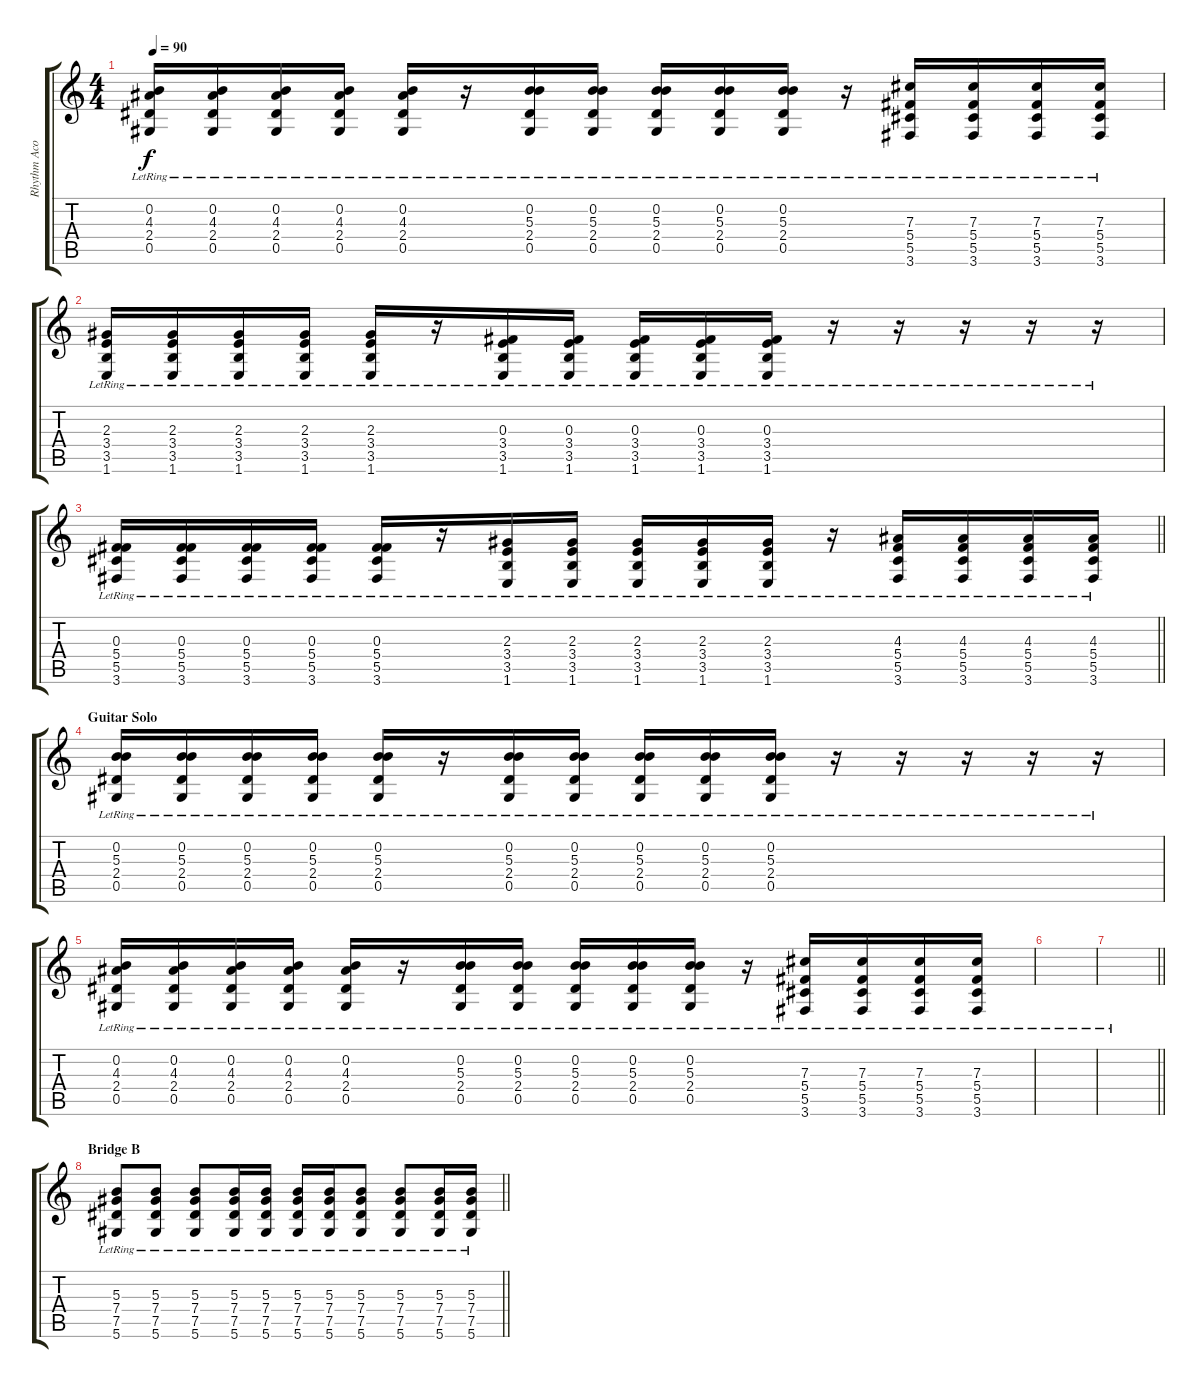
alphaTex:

\track ("Rhythm Acoustic Guitar" "Rhythm Aco") {instrument acousticguitarsteel}
\staff {score tabs}
\tuning (Eb4 B3 Gb3 Db3 Ab2 Eb2) {hide}
\ts (4 4)
\tempo 90
\clef g2
\ks c
(0.2{lr} 4.3{lr} 2.4{lr} 0.5{lr}).16{dy f} (0.2{lr} 4.3{lr} 2.4{lr} 0.5{lr}).16 (0.2{lr} 4.3{lr} 2.4{lr} 0.5{lr}).16 (0.2{lr} 4.3{lr} 2.4{lr} 0.5{lr}).16 (0.2{lr} 4.3{lr} 2.4{lr} 0.5{lr}).16 r.16 (0.2{lr} 5.3{lr} 2.4{lr} 0.5{lr}).16 (0.2{lr} 5.3{lr} 2.4{lr} 0.5{lr}).16 (0.2{lr} 5.3{lr} 2.4{lr} 0.5{lr}).16 (0.2{lr} 5.3{lr} 2.4{lr} 0.5{lr}).16 (0.2{lr} 5.3{lr} 2.4{lr} 0.5{lr}).16 r.16 (7.3{lr} 5.4{lr} 5.5{lr} 3.6{lr}).16 (7.3{lr} 5.4{lr} 5.5{lr} 3.6{lr}).16 (7.3{lr} 5.4{lr} 5.5{lr} 3.6{lr}).16 (7.3{lr} 5.4{lr} 5.5{lr} 3.6{lr}).16 |
(2.3{lr} 3.4{lr} 3.5{lr} 1.6{lr}).16 (2.3{lr} 3.4{lr} 3.5{lr} 1.6{lr}).16 (2.3{lr} 3.4{lr} 3.5{lr} 1.6{lr}).16 (2.3{lr} 3.4{lr} 3.5{lr} 1.6{lr}).16 (2.3{lr} 3.4{lr} 3.5{lr} 1.6{lr}).16 r.16 (0.3{lr} 3.4{lr} 3.5{lr} 1.6{lr}).16 (0.3{lr} 3.4{lr} 3.5{lr} 1.6{lr}).16 (0.3{lr} 3.4{lr} 3.5{lr} 1.6{lr}).16 (0.3{lr} 3.4{lr} 3.5{lr} 1.6{lr}).16 (0.3{lr} 3.4{lr} 3.5{lr} 1.6{lr}).16 r.16 r.16 r.16 r.16 r.16 |
\barLineRight lightlight
(0.3{lr} 5.4{lr} 5.5{lr} 3.6{lr}).16 (0.3{lr} 5.4{lr} 5.5{lr} 3.6{lr}).16 (0.3{lr} 5.4{lr} 5.5{lr} 3.6{lr}).16 (0.3{lr} 5.4{lr} 5.5{lr} 3.6{lr}).16 (0.3{lr} 5.4{lr} 5.5{lr} 3.6{lr}).16 r.16 (2.3{lr} 3.4{lr} 3.5{lr} 1.6{lr}).16 (2.3{lr} 3.4{lr} 3.5{lr} 1.6{lr}).16 (2.3{lr} 3.4{lr} 3.5{lr} 1.6{lr}).16 (2.3{lr} 3.4{lr} 3.5{lr} 1.6{lr}).16 (2.3{lr} 3.4{lr} 3.5{lr} 1.6{lr}).16 r.16 (4.3{lr} 5.4{lr} 5.5{lr} 3.6{lr}).16 (4.3{lr} 5.4{lr} 5.5{lr} 3.6{lr}).16 (4.3{lr} 5.4{lr} 5.5{lr} 3.6{lr}).16 (4.3{lr} 5.4{lr} 5.5{lr} 3.6{lr}).16 |
\section ("" "Guitar Solo")
(0.2{lr} 5.3{lr} 2.4{lr} 0.5{lr}).16 (0.2{lr} 5.3{lr} 2.4{lr} 0.5{lr}).16 (0.2{lr} 5.3{lr} 2.4{lr} 0.5{lr}).16 (0.2{lr} 5.3{lr} 2.4{lr} 0.5{lr}).16 (0.2{lr} 5.3{lr} 2.4{lr} 0.5{lr}).16 r.16 (0.2{lr} 5.3{lr} 2.4{lr} 0.5{lr}).16 (0.2{lr} 5.3{lr} 2.4{lr} 0.5{lr}).16 (0.2{lr} 5.3{lr} 2.4{lr} 0.5{lr}).16 (0.2{lr} 5.3{lr} 2.4{lr} 0.5{lr}).16 (0.2{lr} 5.3{lr} 2.4{lr} 0.5{lr}).16 r.16 r.16 r.16 r.16 r.16 |
(0.2{lr} 4.3{lr} 2.4{lr} 0.5{lr}).16 (0.2{lr} 4.3{lr} 2.4{lr} 0.5{lr}).16 (0.2{lr} 4.3{lr} 2.4{lr} 0.5{lr}).16 (0.2{lr} 4.3{lr} 2.4{lr} 0.5{lr}).16 (0.2{lr} 4.3{lr} 2.4{lr} 0.5{lr}).16 r.16 (0.2{lr} 5.3{lr} 2.4{lr} 0.5{lr}).16 (0.2{lr} 5.3{lr} 2.4{lr} 0.5{lr}).16 (0.2{lr} 5.3{lr} 2.4{lr} 0.5{lr}).16 (0.2{lr} 5.3{lr} 2.4{lr} 0.5{lr}).16 (0.2{lr} 5.3{lr} 2.4{lr} 0.5{lr}).16 r.16 (7.3{lr} 5.4{lr} 5.5{lr} 3.6{lr}).16 (7.3{lr} 5.4{lr} 5.5{lr} 3.6{lr}).16 (7.3{lr} 5.4{lr} 5.5{lr} 3.6{lr}).16 (7.3{lr} 5.4{lr} 5.5{lr} 3.6{lr}).16 |
|
\barLineRight lightlight
|
\section ("" "Bridge B")
\barLineRight lightlight
(5.3{lr} 7.4{lr} 7.5{lr} 5.6{lr}).8{volume 9} (5.3{lr} 7.4{lr} 7.5{lr} 5.6{lr}).8 (5.3{lr} 7.4{lr} 7.5{lr} 5.6{lr}).8 (5.3{lr} 7.4{lr} 7.5{lr} 5.6{lr}).16 (5.3{lr} 7.4{lr} 7.5{lr} 5.6{lr}).16 (5.3{lr} 7.4{lr} 7.5{lr} 5.6{lr}).16 (5.3{lr} 7.4{lr} 7.5{lr} 5.6{lr}).16 (5.3{lr} 7.4{lr} 7.5{lr} 5.6{lr}).8 (5.3{lr} 7.4{lr} 7.5{lr} 5.6{lr}).8 (5.3{lr} 7.4{lr} 7.5{lr} 5.6{lr}).16 (5.3{lr} 7.4{lr} 7.5{lr} 5.6{lr}).16
